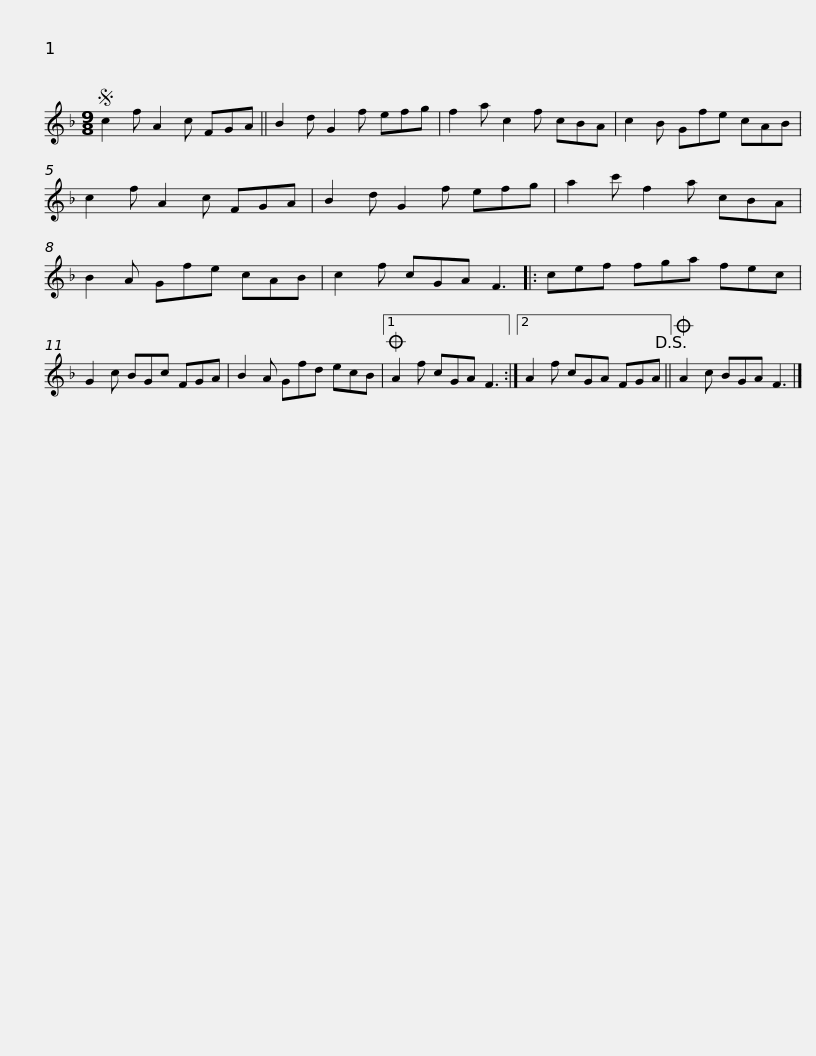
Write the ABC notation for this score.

X:1
L:1/8
M:9/8
I:linebreak $
K:F
V:1 treble
V:1
S c2 f A2 c FGA || B2 d G2 f efg | f2 a c2 f cBA | c2 B Gfe cAB | c2 f A2 c FGA | %5
 B2 d G2 f efg |$ a2 c' f2 a cBA | B2 A Gfe cAB | c2 f cGA F3 |: cef fga fec | %10
 G2 c BGc FGA |$ B2 A Gfd ecB |1O A2 f cGA F3 :|2 A2 f cGA FGA!D.S.! ||O A2 c BGA F3 |] %15
